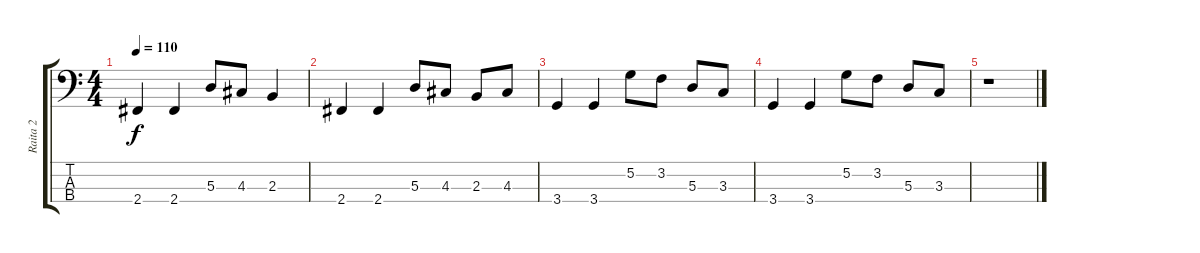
\track ("Raita 2" "Raita 2") {instrument electricbassfinger}
\staff {score tabs}
\tuning (G2 D2 A1 E1) {hide}
\ts (4 4)
\tempo 110
\clef f4
\ks c
2.4.4{dy f} 2.4.4 5.3.8 4.3.8 2.3.4 |
2.4.4 2.4.4 5.3.8 4.3.8 2.3.8 4.3.8 |
3.4.4 3.4.4 5.2.8 3.2.8 5.3.8 3.3.8 |
3.4.4 3.4.4 5.2.8 3.2.8 5.3.8 3.3.8 |
r.1
